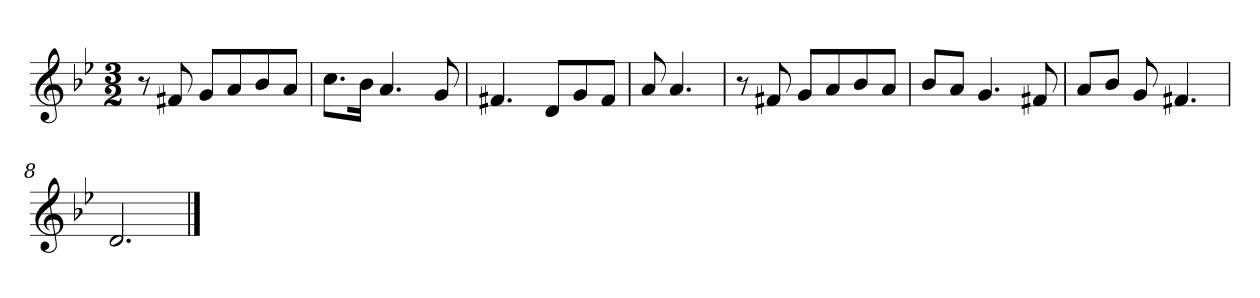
**kern
*part1
*staff1
*clefG2
*k[b-e-]
*M3/2
=1
8r
8f#X
8g/L
8a/
8b-/
8a/J
=2
8.cc\L
16b-\Jk
4.a
8g
=3
4.f#X
8d/L
8g/
8f#/J
=4
8a
4.a
=5
8r
8f#X
8g/L
8a/
8b-/
8a/J
=6
8b-/L
8a/J
4.g
8f#X
=7
8a/L
8b-/J
8g
4.f#X
=8
2.d
==
*-
